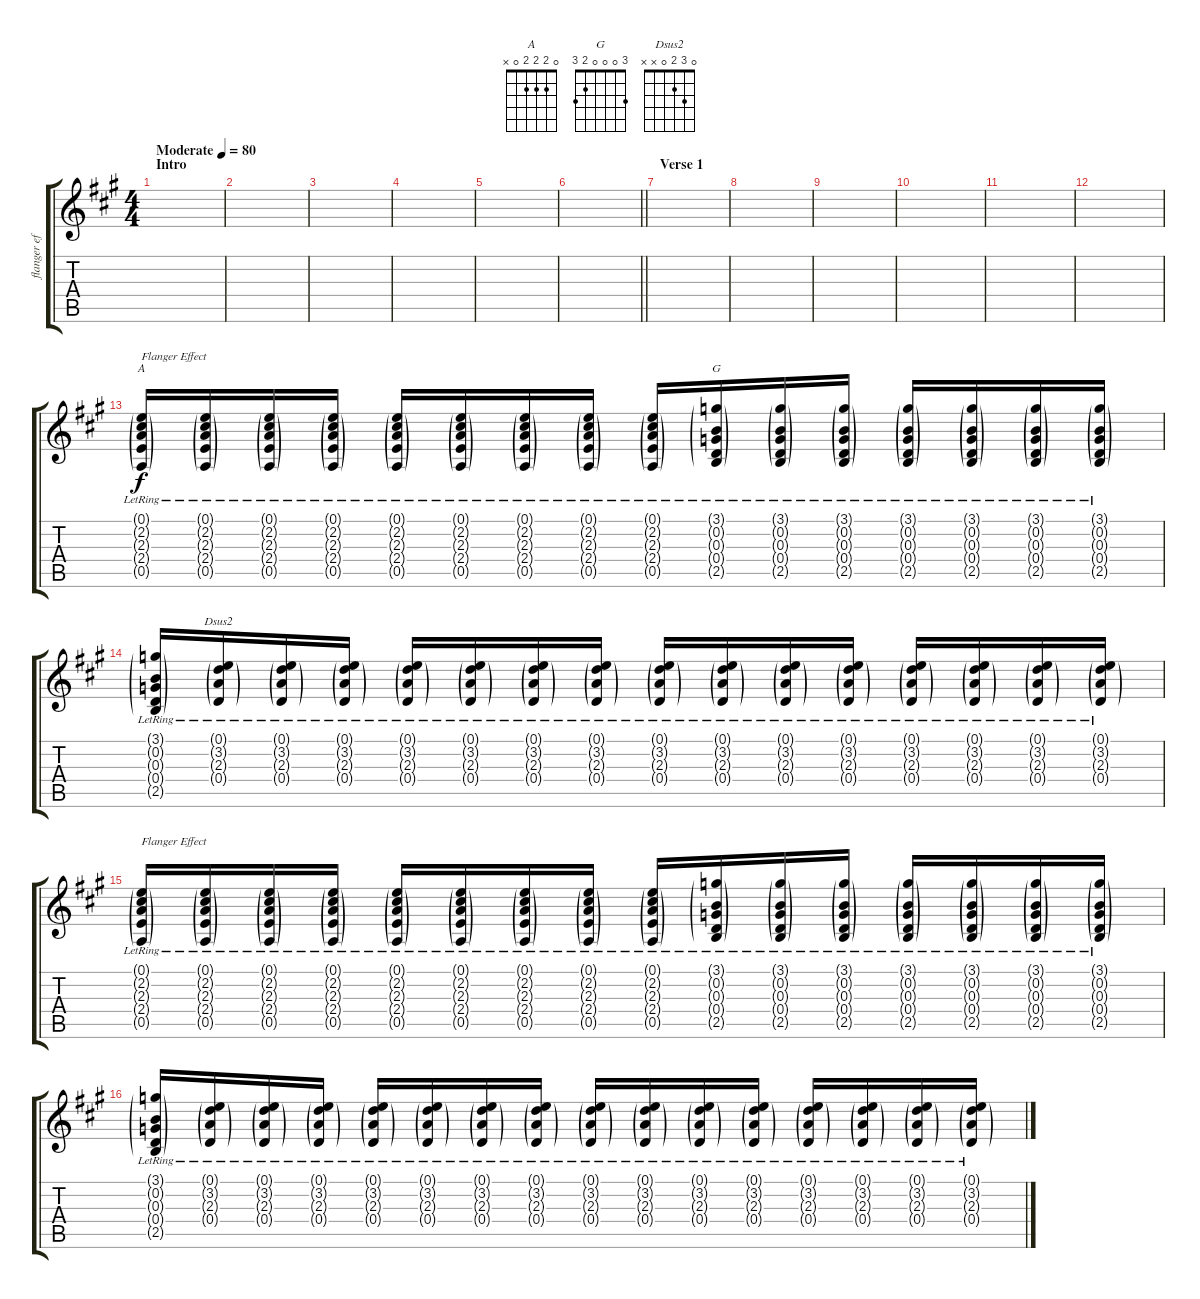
\track ("flanger effect" "flanger ef") {instrument electricguitarclean}
\staff {score tabs}
\tuning (E4 B3 G3 D3 A2 E2) {hide}
\chord ("A" 0 2 2 2 0 x)
\chord ("G" 3 0 0 0 2 3)
\chord ("Dsus2" 0 3 2 0 x x)
\ts (4 4)
\section ("" "Intro")
\tempo (80 "Moderate")
\clef g2
\ks a
|
|
|
|
|
\barLineRight lightlight
|
\section ("" "Verse 1")
|
|
|
|
|
|
(0.1{g lr} 2.2{g lr} 2.3{g lr} 2.4{g lr} 0.5{g lr}).16{ch "A" txt "Flanger Effect"} (0.1{g lr} 2.2{g lr} 2.3{g lr} 2.4{g lr} 0.5{g lr}).16 (0.1{g lr} 2.2{g lr} 2.3{g lr} 2.4{g lr} 0.5{g lr}).16 (0.1{g lr} 2.2{g lr} 2.3{g lr} 2.4{g lr} 0.5{g lr}).16 (0.1{g lr} 2.2{g lr} 2.3{g lr} 2.4{g lr} 0.5{g lr}).16 (0.1{g lr} 2.2{g lr} 2.3{g lr} 2.4{g lr} 0.5{g lr}).16 (0.1{g lr} 2.2{g lr} 2.3{g lr} 2.4{g lr} 0.5{g lr}).16 (0.1{g lr} 2.2{g lr} 2.3{g lr} 2.4{g lr} 0.5{g lr}).16 (0.1{g lr} 2.2{g lr} 2.3{g lr} 2.4{g lr} 0.5{g lr}).16 (3.1{g lr} 0.2{g lr} 0.3{g lr} 0.4{g lr} 2.5{g lr}).16{ch "G"} (3.1{g lr} 0.2{g lr} 0.3{g lr} 0.4{g lr} 2.5{g lr}).16 (3.1{g lr} 0.2{g lr} 0.3{g lr} 0.4{g lr} 2.5{g lr}).16 (3.1{g lr} 0.2{g lr} 0.3{g lr} 0.4{g lr} 2.5{g lr}).16 (3.1{g lr} 0.2{g lr} 0.3{g lr} 0.4{g lr} 2.5{g lr}).16 (3.1{g lr} 0.2{g lr} 0.3{g lr} 0.4{g lr} 2.5{g lr}).16 (3.1{g lr} 0.2{g lr} 0.3{g lr} 0.4{g lr} 2.5{g lr}).16 |
(3.1{g lr} 0.2{g lr} 0.3{g lr} 0.4{g lr} 2.5{g lr}).16 (0.1{g lr} 3.2{g lr} 2.3{g lr} 0.4{g lr}).16{ch "Dsus2"} (0.1{g lr} 3.2{g lr} 2.3{g lr} 0.4{g lr}).16 (0.1{g lr} 3.2{g lr} 2.3{g lr} 0.4{g lr}).16 (0.1{g lr} 3.2{g lr} 2.3{g lr} 0.4{g lr}).16 (0.1{g lr} 3.2{g lr} 2.3{g lr} 0.4{g lr}).16 (0.1{g lr} 3.2{g lr} 2.3{g lr} 0.4{g lr}).16 (0.1{g lr} 3.2{g lr} 2.3{g lr} 0.4{g lr}).16 (0.1{g lr} 3.2{g lr} 2.3{g lr} 0.4{g lr}).16 (0.1{g lr} 3.2{g lr} 2.3{g lr} 0.4{g lr}).16 (0.1{g lr} 3.2{g lr} 2.3{g lr} 0.4{g lr}).16 (0.1{g lr} 3.2{g lr} 2.3{g lr} 0.4{g lr}).16 (0.1{g lr} 3.2{g lr} 2.3{g lr} 0.4{g lr}).16 (0.1{g lr} 3.2{g lr} 2.3{g lr} 0.4{g lr}).16 (0.1{g lr} 3.2{g lr} 2.3{g lr} 0.4{g lr}).16 (0.1{g lr} 3.2{g lr} 2.3{g lr} 0.4{g lr}).16 |
(0.1{g lr} 2.2{g lr} 2.3{g lr} 2.4{g lr} 0.5{g lr}).16{txt "Flanger Effect"} (0.1{g lr} 2.2{g lr} 2.3{g lr} 2.4{g lr} 0.5{g lr}).16 (0.1{g lr} 2.2{g lr} 2.3{g lr} 2.4{g lr} 0.5{g lr}).16 (0.1{g lr} 2.2{g lr} 2.3{g lr} 2.4{g lr} 0.5{g lr}).16 (0.1{g lr} 2.2{g lr} 2.3{g lr} 2.4{g lr} 0.5{g lr}).16 (0.1{g lr} 2.2{g lr} 2.3{g lr} 2.4{g lr} 0.5{g lr}).16 (0.1{g lr} 2.2{g lr} 2.3{g lr} 2.4{g lr} 0.5{g lr}).16 (0.1{g lr} 2.2{g lr} 2.3{g lr} 2.4{g lr} 0.5{g lr}).16 (0.1{g lr} 2.2{g lr} 2.3{g lr} 2.4{g lr} 0.5{g lr}).16 (3.1{g lr} 0.2{g lr} 0.3{g lr} 0.4{g lr} 2.5{g lr}).16 (3.1{g lr} 0.2{g lr} 0.3{g lr} 0.4{g lr} 2.5{g lr}).16 (3.1{g lr} 0.2{g lr} 0.3{g lr} 0.4{g lr} 2.5{g lr}).16 (3.1{g lr} 0.2{g lr} 0.3{g lr} 0.4{g lr} 2.5{g lr}).16 (3.1{g lr} 0.2{g lr} 0.3{g lr} 0.4{g lr} 2.5{g lr}).16 (3.1{g lr} 0.2{g lr} 0.3{g lr} 0.4{g lr} 2.5{g lr}).16 (3.1{g lr} 0.2{g lr} 0.3{g lr} 0.4{g lr} 2.5{g lr}).16 |
(3.1{g lr} 0.2{g lr} 0.3{g lr} 0.4{g lr} 2.5{g lr}).16 (0.1{g lr} 3.2{g lr} 2.3{g lr} 0.4{g lr}).16 (0.1{g lr} 3.2{g lr} 2.3{g lr} 0.4{g lr}).16 (0.1{g lr} 3.2{g lr} 2.3{g lr} 0.4{g lr}).16 (0.1{g lr} 3.2{g lr} 2.3{g lr} 0.4{g lr}).16 (0.1{g lr} 3.2{g lr} 2.3{g lr} 0.4{g lr}).16 (0.1{g lr} 3.2{g lr} 2.3{g lr} 0.4{g lr}).16 (0.1{g lr} 3.2{g lr} 2.3{g lr} 0.4{g lr}).16 (0.1{g lr} 3.2{g lr} 2.3{g lr} 0.4{g lr}).16 (0.1{g lr} 3.2{g lr} 2.3{g lr} 0.4{g lr}).16 (0.1{g lr} 3.2{g lr} 2.3{g lr} 0.4{g lr}).16 (0.1{g lr} 3.2{g lr} 2.3{g lr} 0.4{g lr}).16 (0.1{g lr} 3.2{g lr} 2.3{g lr} 0.4{g lr}).16 (0.1{g lr} 3.2{g lr} 2.3{g lr} 0.4{g lr}).16 (0.1{g lr} 3.2{g lr} 2.3{g lr} 0.4{g lr}).16 (0.1{g lr} 3.2{g lr} 2.3{g lr} 0.4{g lr}).16
